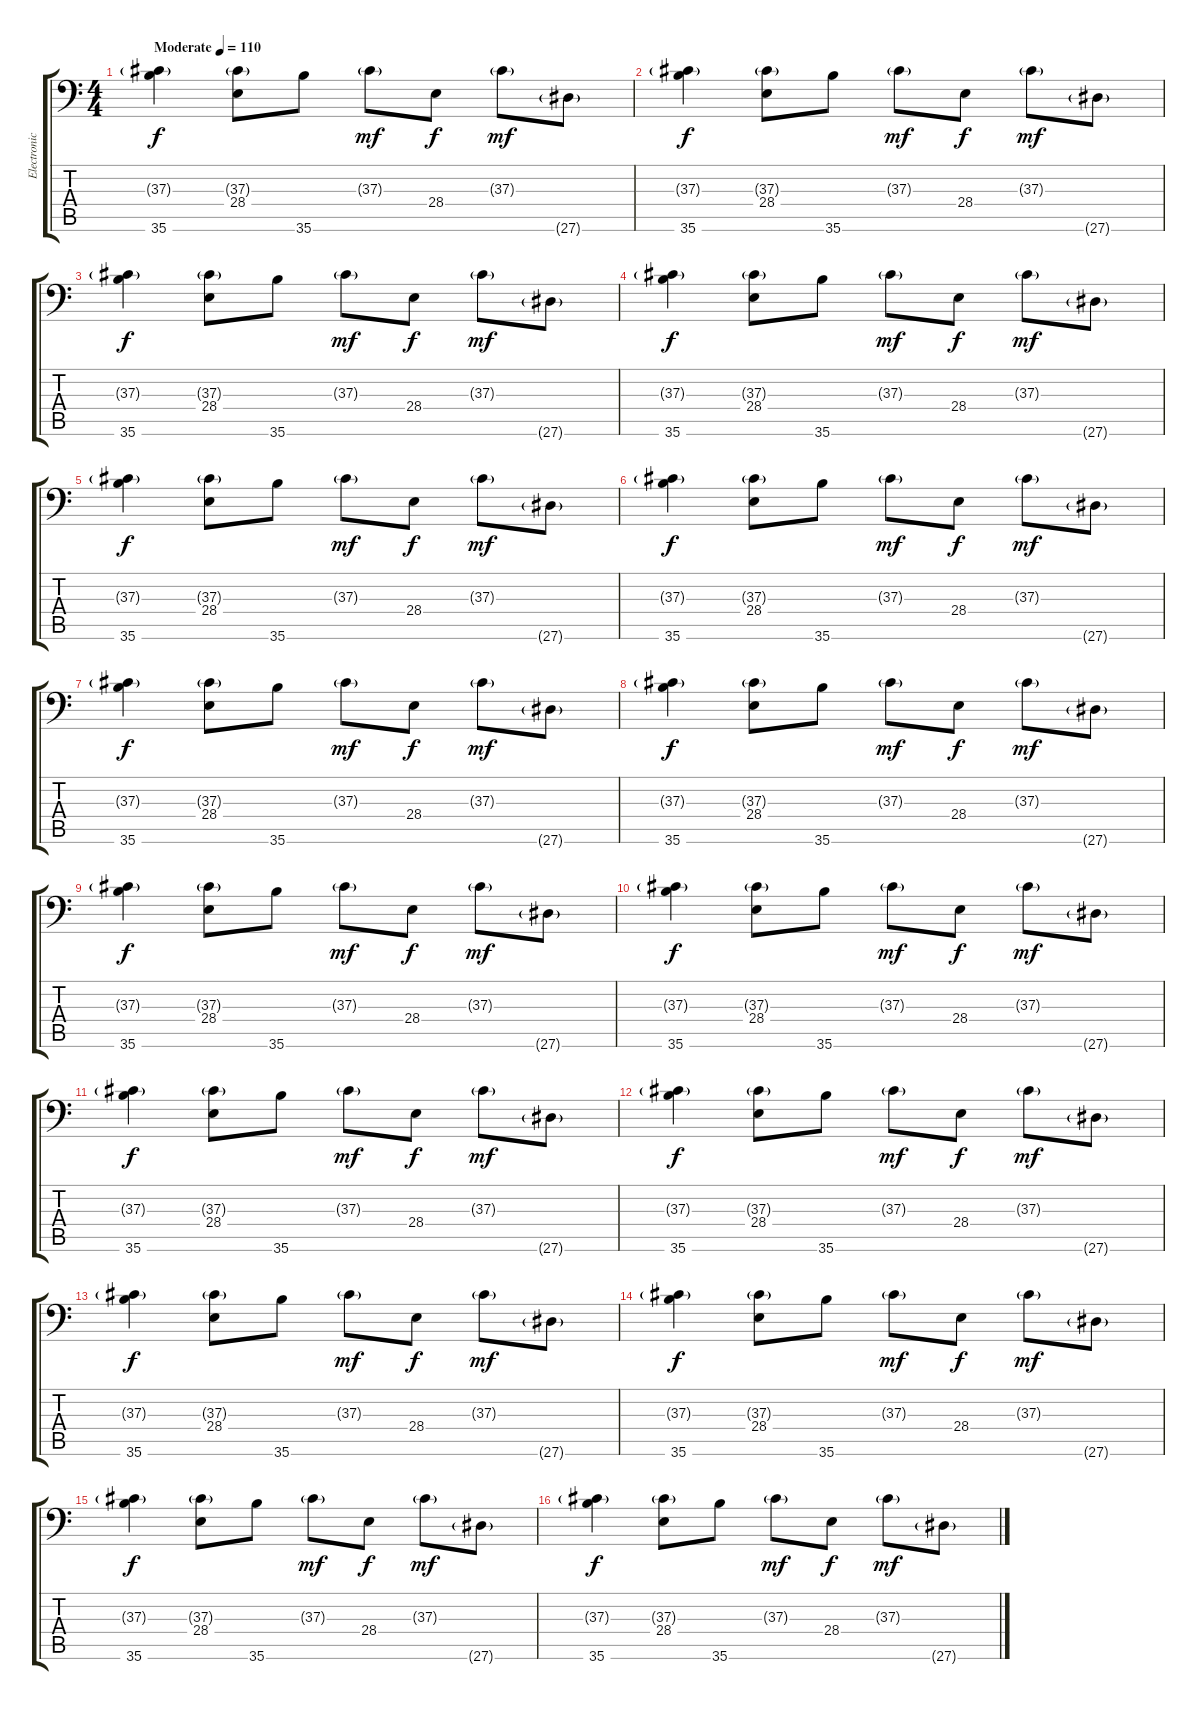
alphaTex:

\track ("Electronic Drums" "Electronic") {instrument acousticgrandpiano}
\staff {score tabs}
\tuning (C-1 C-1 C-1 C-1 C-1 C-1) {hide}
\ts (4 4)
\tempo (110 "Moderate")
\clef f4
\ks c
(37.3{g} 35.6).4{dy f instrument acousticgrandpiano} (37.3{g} 28.4).8 35.6.8 37.3{g}.8{dy mf} 28.4.8{dy f} 37.3{g}.8{dy mf} 27.6{g}.8 |
(37.3{g} 35.6).4{dy f} (37.3{g} 28.4).8 35.6.8 37.3{g}.8{dy mf} 28.4.8{dy f} 37.3{g}.8{dy mf} 27.6{g}.8 |
(37.3{g} 35.6).4{dy f} (37.3{g} 28.4).8 35.6.8 37.3{g}.8{dy mf} 28.4.8{dy f} 37.3{g}.8{dy mf} 27.6{g}.8 |
(37.3{g} 35.6).4{dy f} (37.3{g} 28.4).8 35.6.8 37.3{g}.8{dy mf} 28.4.8{dy f} 37.3{g}.8{dy mf} 27.6{g}.8 |
(37.3{g} 35.6).4{dy f} (37.3{g} 28.4).8 35.6.8 37.3{g}.8{dy mf} 28.4.8{dy f} 37.3{g}.8{dy mf} 27.6{g}.8 |
(37.3{g} 35.6).4{dy f} (37.3{g} 28.4).8 35.6.8 37.3{g}.8{dy mf} 28.4.8{dy f} 37.3{g}.8{dy mf} 27.6{g}.8 |
(37.3{g} 35.6).4{dy f} (37.3{g} 28.4).8 35.6.8 37.3{g}.8{dy mf} 28.4.8{dy f} 37.3{g}.8{dy mf} 27.6{g}.8 |
(37.3{g} 35.6).4{dy f} (37.3{g} 28.4).8 35.6.8 37.3{g}.8{dy mf} 28.4.8{dy f} 37.3{g}.8{dy mf} 27.6{g}.8 |
(37.3{g} 35.6).4{dy f} (37.3{g} 28.4).8 35.6.8 37.3{g}.8{dy mf} 28.4.8{dy f} 37.3{g}.8{dy mf} 27.6{g}.8 |
(37.3{g} 35.6).4{dy f} (37.3{g} 28.4).8 35.6.8 37.3{g}.8{dy mf} 28.4.8{dy f} 37.3{g}.8{dy mf} 27.6{g}.8 |
(37.3{g} 35.6).4{dy f} (37.3{g} 28.4).8 35.6.8 37.3{g}.8{dy mf} 28.4.8{dy f} 37.3{g}.8{dy mf} 27.6{g}.8 |
(37.3{g} 35.6).4{dy f} (37.3{g} 28.4).8 35.6.8 37.3{g}.8{dy mf} 28.4.8{dy f} 37.3{g}.8{dy mf} 27.6{g}.8 |
(37.3{g} 35.6).4{dy f} (37.3{g} 28.4).8 35.6.8 37.3{g}.8{dy mf} 28.4.8{dy f} 37.3{g}.8{dy mf} 27.6{g}.8 |
(37.3{g} 35.6).4{dy f} (37.3{g} 28.4).8 35.6.8 37.3{g}.8{dy mf} 28.4.8{dy f} 37.3{g}.8{dy mf} 27.6{g}.8 |
(37.3{g} 35.6).4{dy f} (37.3{g} 28.4).8 35.6.8 37.3{g}.8{dy mf} 28.4.8{dy f} 37.3{g}.8{dy mf} 27.6{g}.8 |
(37.3{g} 35.6).4{dy f} (37.3{g} 28.4).8 35.6.8 37.3{g}.8{dy mf} 28.4.8{dy f} 37.3{g}.8{dy mf} 27.6{g}.8
